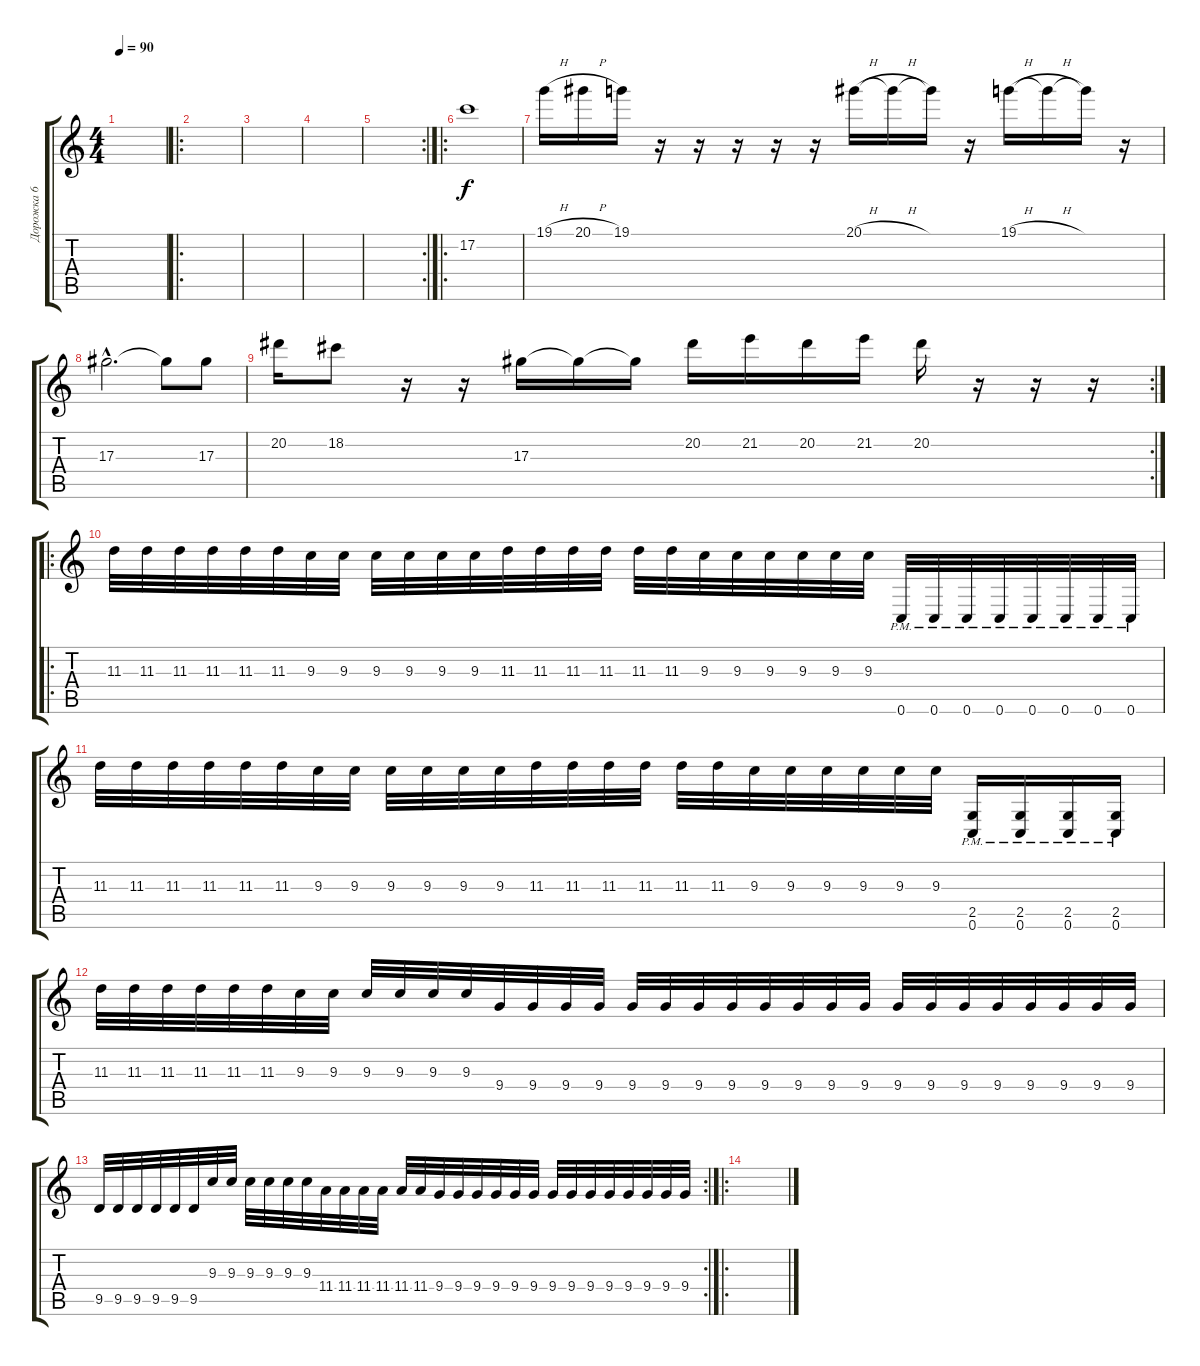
\track ("Дорожка 6" "Дорожка 6") {instrument distortionguitar}
\staff {score tabs}
\tuning (C4 G3 Eb3 Bb2 F2 C2) {hide}
\ts (4 4)
\tempo 90
\clef g2
\ks c
|
\ro
|
|
|
\rc 2
|
\ro
17.2.1 |
19.1{h}.16 20.1{h}.16 19.1.16 r.16 r.16 r.16 r.16 r.16 20.1{h}.16 20.1{h t}.16 20.1{t}.16 r.16 19.1{h}.16 19.1{h t}.16 19.1{t}.16 r.16 |
17.3{hac}.2{d} 17.3{t}.8 17.3.8 |
\rc 2
20.2.16 18.2.8 r.16 r.16 17.3.16 17.3{t}.16 17.3{t}.16 20.2.16 21.2.16 20.2.16 21.2.16 20.2.16 r.16 r.16 r.16 |
\ro
11.3.32 11.3.32 11.3.32 11.3.32 11.3.32 11.3.32 9.3.32 9.3.32 9.3.32 9.3.32 9.3.32 9.3.32 11.3.32 11.3.32 11.3.32 11.3.32 11.3.32 11.3.32 9.3.32 9.3.32 9.3.32 9.3.32 9.3.32 9.3.32 0.6{pm}.32 0.6{pm}.32 0.6{pm}.32 0.6{pm}.32 0.6{pm}.32 0.6{pm}.32 0.6{pm}.32 0.6{pm}.32 |
11.3.32 11.3.32 11.3.32 11.3.32 11.3.32 11.3.32 9.3.32 9.3.32 9.3.32 9.3.32 9.3.32 9.3.32 11.3.32 11.3.32 11.3.32 11.3.32 11.3.32 11.3.32 9.3.32 9.3.32 9.3.32 9.3.32 9.3.32 9.3.32 (2.5{pm} 0.6{pm}).16 (2.5{pm} 0.6{pm}).16 (2.5{pm} 0.6{pm}).16 (2.5{pm} 0.6{pm}).16 |
11.3.32 11.3.32 11.3.32 11.3.32 11.3.32 11.3.32 9.3.32 9.3.32 9.3.32 9.3.32 9.3.32 9.3.32 9.4.32 9.4.32 9.4.32 9.4.32 9.4.32 9.4.32 9.4.32 9.4.32 9.4.32 9.4.32 9.4.32 9.4.32 9.4.32 9.4.32 9.4.32 9.4.32 9.4.32 9.4.32 9.4.32 9.4.32 |
\rc 2
9.5.32 9.5.32 9.5.32 9.5.32 9.5.32 9.5.32 9.3.32 9.3.32 9.3.32 9.3.32 9.3.32 9.3.32 11.4.32 11.4.32 11.4.32 11.4.32 11.4.32 11.4.32 9.4.32 9.4.32 9.4.32 9.4.32 9.4.32 9.4.32 9.4.32 9.4.32 9.4.32 9.4.32 9.4.32 9.4.32 9.4.32 9.4.32 |
\ro
